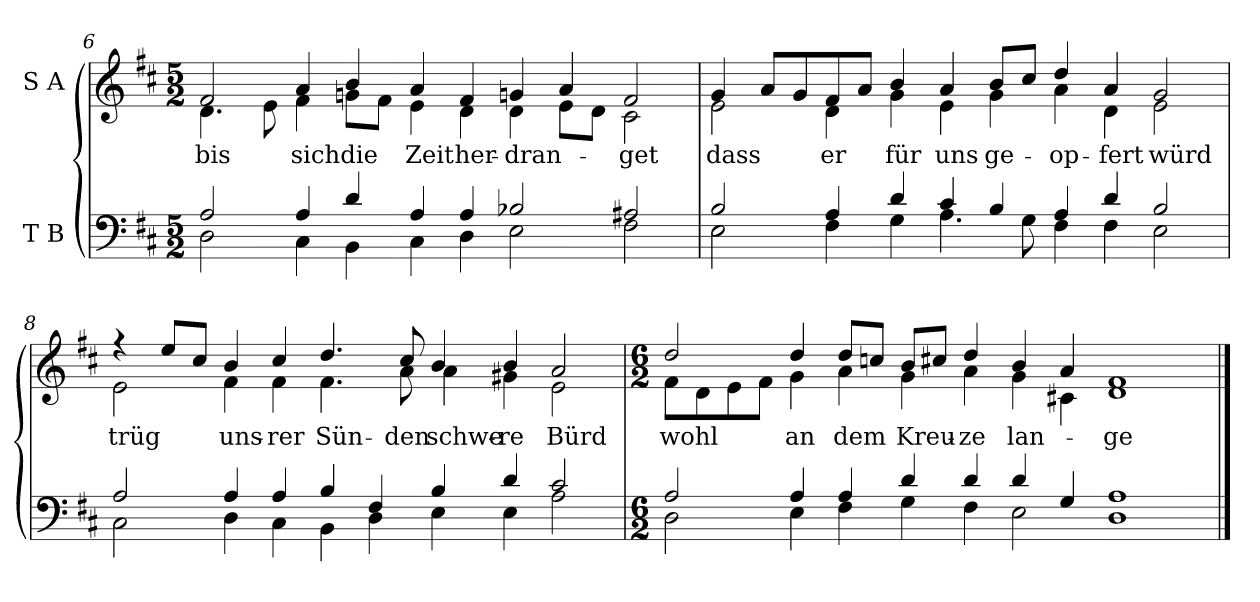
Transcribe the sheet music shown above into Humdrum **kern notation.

**kern	**kern	**text
*part2	*part1	*part1
*staff2	*staff1	*staff1
*I"T B	*I"S A	*
*clefF4	*clefG2	*
*k[f#c#]	*k[f#c#]	*
*D:	*D:	*
*M5/2	*M5/2	*
=6	=6	=6
*^	*	*
!	!	!	!LO:LY:b:color=#000000
*	*	*^	*
2Ai/	2Di\	2f#i/	4.di\	bis
.	.	.	8ei\	.
!	!	!	!	!LO:LY:b:color=#000000
4Ai/	4C#i\	4ai/	4f#i\	sich
!	!	!	!	!LO:LY:b:color=#000000
4di/	4BBi\	4bi/	8gni\L	die
.	.	.	8f#i\J	.
!	!	!	!	!LO:LY:b:color=#000000
4Ai/	4C#i\	4ai/	4ei\	Zeit
!	!	!	!	!LO:LY:b:color=#000000
4Ai/	4Di\	4f#i/	4di\	her-
!	!	!	!	!LO:LY:b:color=#000000
2B-Xi/	2Ei\	4gni/	4di\	-dran-
.	.	4ai/	8ei\L	.
.	.	.	8di\J	.
!	!	!	!	!LO:LY:b:color=#000000
2A#Xi/	2F#i\	2f#i/	2c#i\	-get
!!LO:LB:g=z	!!
=7	=7	=7	=7	=7
!	!	!	!	!LO:LY:b:color=#000000
2Bi/	2Ei\	4gi/	2ei\	dass
.	.	8ai/L	.	.
.	.	8gi/	.	.
!	!	!	!	!LO:LY:b:color=#000000
4Ai/	4F#i\	8f#i/	4di\	er
.	.	8ai/J	.	.
!	!	!	!	!LO:LY:b:color=#000000
4di/	4Gi\	4bi/	4gi\	für
!	!	!	!	!LO:LY:b:color=#000000
4c#i/	4.Ai\	4ai/	4ei\	uns
!	!	!	!	!LO:LY:b:color=#000000
4Bi/	.	8bi/L	4gi\	ge-
.	8Gi\	8cc#i/J	.	.
!	!	!	!	!LO:LY:b:color=#000000
4Ai/	4F#i\	4ddi/	4ai\	-op-
!	!	!	!	!LO:LY:b:color=#000000
4di/	4F#i\	4ai/	4di\	-fert
!	!	!	!	!LO:LY:b:color=#000000
2Bi/	2Ei\	2gi/	2ei\	würd
=8	=8	=8	=8	=8
!	!	!	!	!LO:LY:b:color=#000000
2Ai/	2C#i\	4r	2ei\	trüg
.	.	8eei/L	.	.
.	.	8cc#i/J	.	.
!	!	!	!	!LO:LY:b:color=#000000
4Ai/	4Di\	4bi/	4f#i\	uns-
!	!	!	!	!LO:LY:b:color=#000000
4Ai/	4C#i\	4cc#i/	4f#i\	-rer
!	!	!	!	!LO:LY:b:color=#000000
4Bi/	4BBi\	4.ddi/	4.f#i\	Sün-
4F#i/	4Di\	.	.	.
!	!	!	!	!LO:LY:b:color=#000000
.	.	8cc#i/	8ai\	-den
!	!	!	!	!LO:LY:b:color=#000000
4Bi/	4Ei\	4bi/	4ai\	schwe-
!	!	!	!	!LO:LY:b:color=#000000
4di/	4Ei\	4bi/	4g#Xi\	-re
!	!	!	!	!LO:LY:b:color=#000000
2c#i/	2Ai\	2ai/	2ei\	Bürd
!!LO:LB:g=z	!!
=9	=9	=9	=9	=9
*M6/2	*	*M6/2	*	*
!	!	!	!	!LO:LY:b:color=#000000
2Ai/	2Di\	2ddi/	8f#i\L	wohl
.	.	.	8di\	.
.	.	.	8ei\	.
.	.	.	8f#i\J	.
!	!	!	!	!LO:LY:b:color=#000000
4Ai/	4Ei\	4ddi/	4gi\	an
!	!	!	!	!LO:LY:b:color=#000000
4Ai/	4F#i\	8ddi/L	4ai\	dem
.	.	8ccni/J	.	.
!	!	!	!	!LO:LY:b:color=#000000
4di/	4Gi\	8bi/L	4gi\	Kreu-
.	.	8cc#Xi/J	.	.
!	!	!	!	!LO:LY:b:color=#000000
4di/	4F#i\	4ddi/	4ai\	-ze
!	!	!	!	!LO:LY:b:color=#000000
4di/	2Ei\	4bi/	4gi\	lan-
4Gi/	.	4ai/	4c#Xi\	.
!	!	!	!	!LO:LY:b:color=#000000
1Ai	1Di	1f#i	1di	-ge
*v	*v	*	*	*
*	*v	*v	*
==	==	==
*-	*-	*-
